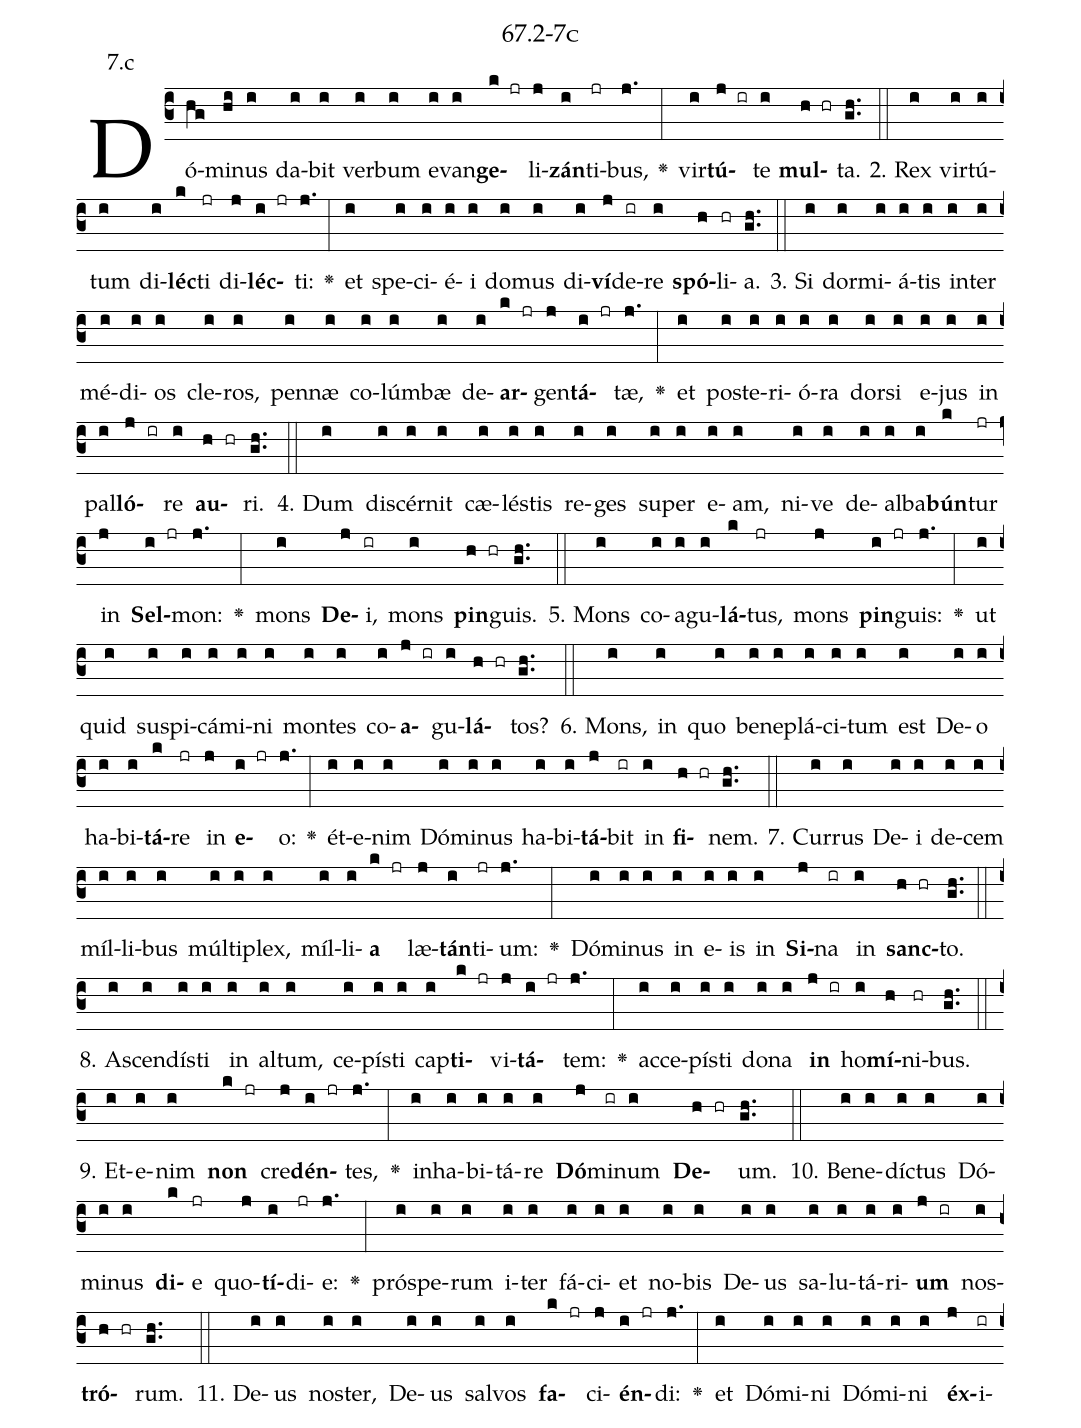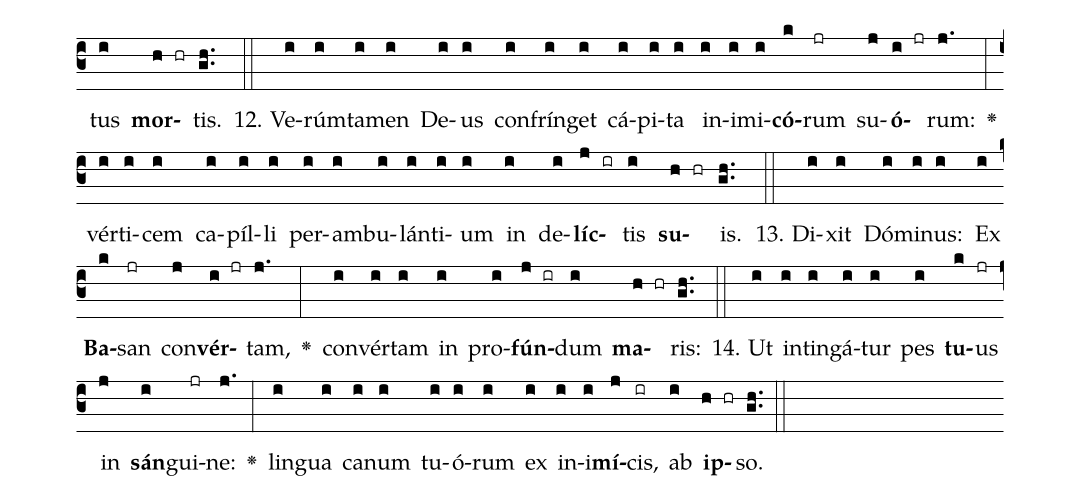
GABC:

name: 67.2-7c;
annotation: 7.c;
%%
(c3)Dó(hg)mi(hi)nus(i) da(i)bit(i) ver(i)bum(i) e(i)van(i)<b>ge</b>(k jr)li(j)<b>zán</b>(i)ti(jr)bus,(j.) <v>\greheightstar</v>(:) vir(i)<b>tú</b>(j ir)te(i) <b>mul</b>(h hr)ta.(gh..) (::)
2. Rex(i) vir(i)tú(i)tum(i) di(i)<b>léc</b>(k)ti(jr) di(j)<b>léc</b>(i jr)ti:(j.) <v>\greheightstar</v>(:) et(i) spe(i)ci(i)é(i)i(i) do(i)mus(i) di(i)<b>ví</b>(j)de(ir)re(i) <b>spó</b>(h)li(hr)a.(gh..) (::)
3. Si(i) dor(i)mi(i)á(i)tis(i) in(i)ter(i) mé(i)di(i)os(i) cle(i)ros,(i) pen(i)næ(i) co(i)lúm(i)bæ(i) de(i)<b>ar</b>(k jr)gen(j)<b>tá</b>(i jr)tæ,(j.) <v>\greheightstar</v>(:) et(i) post(i)e(i)ri(i)ó(i)ra(i) dor(i)si(i) e(i)jus(i) in(i) pal(i)<b>ló</b>(j ir)re(i) <b>au</b>(h hr)ri.(gh..) (::)
4. Dum(i) di(i)scér(i)nit(i) cæ(i)lés(i)tis(i) re(i)ges(i) su(i)per(i) e(i)am,(i) ni(i)ve(i) de(i)al(i)ba(i)<b>bún</b>(k)tur(jr) in(j) <b>Sel</b>(i jr)mon:(j.) <v>\greheightstar</v>(:) mons(i) <b>De</b>(j)i,(ir) mons(i) <b>pin</b>(h hr)guis.(gh..) (::)
5. Mons(i) co(i)a(i)gu(i)<b>lá</b>(k)tus,(jr) mons(j) <b>pin</b>(i jr)guis:(j.) <v>\greheightstar</v>(:) ut(i) quid(i) su(i)spi(i)cá(i)mi(i)ni(i) mon(i)tes(i) co(i)<b>a</b>(j ir)gu(i)<b>lá</b>(h hr)tos?(gh..) (::)
6. Mons,(i) in(i) quo(i) be(i)ne(i)plá(i)ci(i)tum(i) est(i) De(i)o(i) ha(i)bi(i)<b>tá</b>(k)re(jr) in(j) <b>e</b>(i jr)o:(j.) <v>\greheightstar</v>(:) ét(i)e(i)nim(i) Dó(i)mi(i)nus(i) ha(i)bi(i)<b>tá</b>(j)bit(ir) in(i) <b>fi</b>(h hr)nem.(gh..) (::)
7. Cur(i)rus(i) De(i)i(i) de(i)cem(i) míl(i)li(i)bus(i) múl(i)ti(i)plex,(i) míl(i)li(i)<b>a</b>(k jr) læ(j)<b>tán</b>(i)ti(jr)um:(j.) <v>\greheightstar</v>(:) Dó(i)mi(i)nus(i) in(i) e(i)is(i) in(i) <b>Si</b>(j)na(ir) in(i) <b>sanc</b>(h hr)to.(gh..) (::)
8. A(i)scen(i)dís(i)ti(i) in(i) al(i)tum,(i) ce(i)pís(i)ti(i) cap(i)<b>ti</b>(k jr)vi(j)<b>tá</b>(i jr)tem:(j.) <v>\greheightstar</v>(:) ac(i)ce(i)pís(i)ti(i) do(i)na(i) <b>in</b>(j ir) ho(i)<b>mí</b>(h)ni(hr)bus.(gh..) (::)
9. Et(i)e(i)nim(i) <b>non</b>(k jr) cre(j)<b>dén</b>(i jr)tes,(j.) <v>\greheightstar</v>(:) in(i)ha(i)bi(i)tá(i)re(i) <b>Dó</b>(j)mi(ir)num(i) <b>De</b>(h hr)um.(gh..) (::)
10. Be(i)ne(i)díc(i)tus(i) Dó(i)mi(i)nus(i) <b>di</b>(k)e(jr) quo(j)<b>tí</b>(i)di(jr)e:(j.) <v>\greheightstar</v>(:) pró(i)spe(i)rum(i) i(i)ter(i) fá(i)ci(i)et(i) no(i)bis(i) De(i)us(i) sa(i)lu(i)tá(i)ri(i)<b>um</b>(j ir) nos(i)<b>tró</b>(h hr)rum.(gh..) (::)
11. De(i)us(i) nos(i)ter,(i) De(i)us(i) sal(i)vos(i) <b>fa</b>(k jr)ci(j)<b>én</b>(i jr)di:(j.) <v>\greheightstar</v>(:) et(i) Dó(i)mi(i)ni(i) Dó(i)mi(i)ni(i) <b>éx</b>(j)i(ir)tus(i) <b>mor</b>(h hr)tis.(gh..) (::)
12. Ve(i)rúm(i)ta(i)men(i) De(i)us(i) con(i)frín(i)get(i) cá(i)pi(i)ta(i) in(i)i(i)mi(i)<b>có</b>(k)rum(jr) su(j)<b>ó</b>(i jr)rum:(j.) <v>\greheightstar</v>(:) vér(i)ti(i)cem(i) ca(i)píl(i)li(i) per(i)am(i)bu(i)lán(i)ti(i)um(i) in(i) de(i)<b>líc</b>(j ir)tis(i) <b>su</b>(h hr)is.(gh..) (::)
13. Di(i)xit(i) Dó(i)mi(i)nus:(i) Ex(i) <b>Ba</b>(k)san(jr) con(j)<b>vér</b>(i jr)tam,(j.) <v>\greheightstar</v>(:) con(i)vér(i)tam(i) in(i) pro(i)<b>fún</b>(j ir)dum(i) <b>ma</b>(h hr)ris:(gh..) (::)
14. Ut(i) in(i)tin(i)gá(i)tur(i) pes(i) <b>tu</b>(k)us(jr) in(j) <b>sán</b>(i)gui(jr)ne:(j.) <v>\greheightstar</v>(:) lin(i)gua(i) ca(i)num(i) tu(i)ó(i)rum(i) ex(i) in(i)i(i)<b>mí</b>(j)cis,(ir) ab(i) <b>ip</b>(h hr)so.(gh..) (::)
